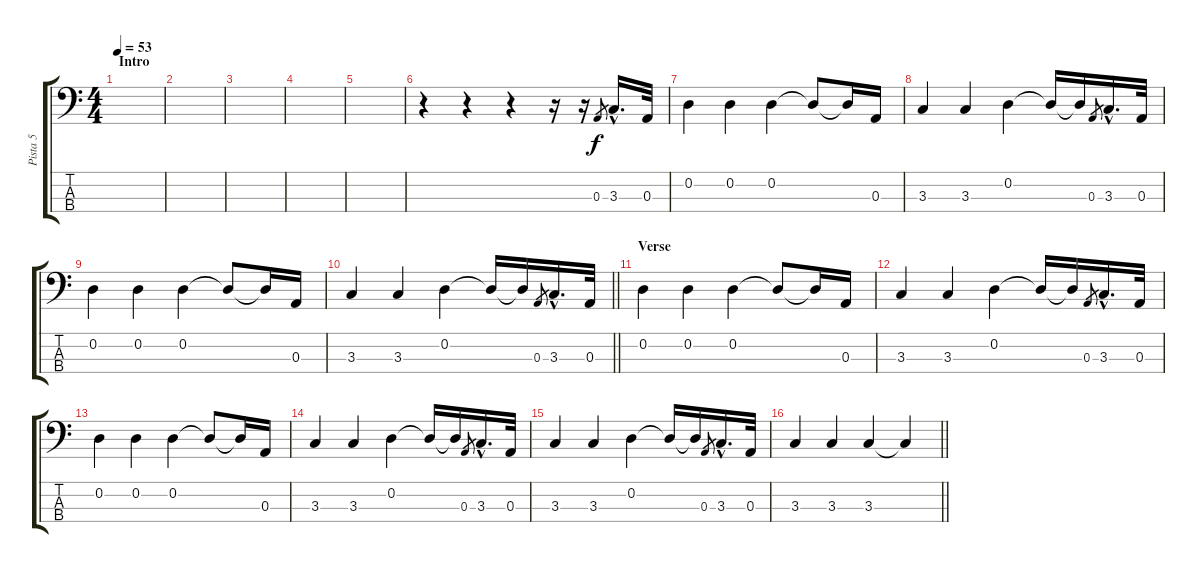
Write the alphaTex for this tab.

\track ("Pista 5" "Pista 5") {instrument electricbassfinger}
\staff {score tabs}
\tuning (G2 D2 A1 E1) {hide}
\ts (4 4)
\section ("" "Intro")
\tempo 53
\clef f4
\ks c
|
|
|
|
|
r.4 r.4 r.4 r.16 r.16 0.3.8{gr} 3.3{hac}.16{d} 0.3.32 |
0.2.4 0.2.4 0.2.4 0.2{t}.8 0.2{t}.16 0.3.16 |
3.3.4 3.3.4 0.2.4 0.2{t}.16 0.2{t}.16 0.3.8{gr} 3.3{hac}.16{d} 0.3.32 |
0.2.4 0.2.4 0.2.4 0.2{t}.8 0.2{t}.16 0.3.16 |
\barLineRight lightlight
3.3.4 3.3.4 0.2.4 0.2{t}.16 0.2{t}.16 0.3.8{gr} 3.3{hac}.16{d} 0.3.32 |
\section ("" "Verse")
0.2.4 0.2.4 0.2.4 0.2{t}.8 0.2{t}.16 0.3.16 |
3.3.4 3.3.4 0.2.4 0.2{t}.16 0.2{t}.16 0.3.8{gr} 3.3{hac}.16{d} 0.3.32 |
0.2.4 0.2.4 0.2.4 0.2{t}.8 0.2{t}.16 0.3.16 |
3.3.4 3.3.4 0.2.4 0.2{t}.16 0.2{t}.16 0.3.8{gr} 3.3{hac}.16{d} 0.3.32 |
3.3.4 3.3.4 0.2.4 0.2{t}.16 0.2{t}.16 0.3.8{gr} 3.3{hac}.16{d} 0.3.32 |
\barLineRight lightlight
3.3.4 3.3.4 3.3.4 3.3{t}.4
